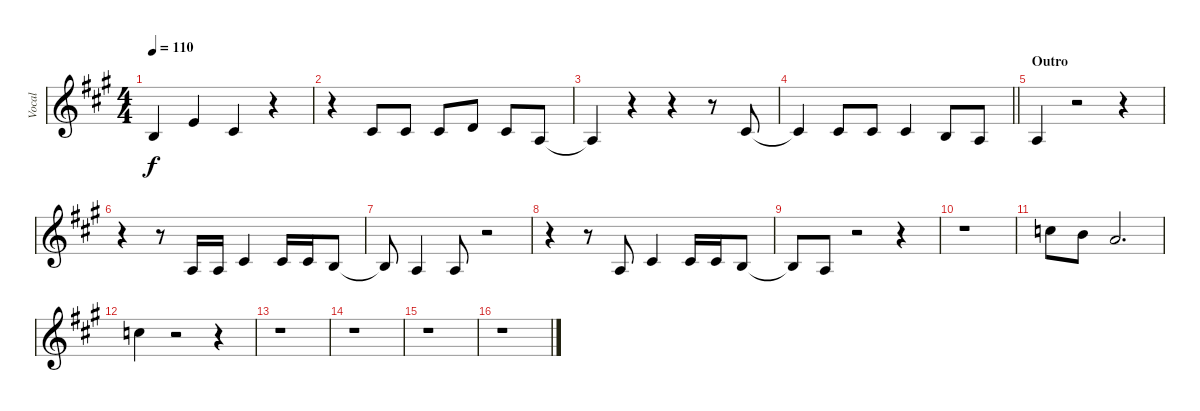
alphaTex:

\track ("Vocal" "Vocal") {instrument lead2sawtooth}
\staff {score}
\tuning (E4 B3 G3 D3 A2 E2) {hide}
\ts (4 4)
\tempo 110
\clef g2
\ks a
0.2.4{dy f} 0.1.4 2.2.4 r.4 |
r.4 2.2.8 2.2.8 2.2.8 3.2.8 2.2.8 2.3.8 |
2.3{t}.4 r.4 r.4 r.8 2.2.8 |
\barLineRight lightlight
2.2{t}.4 2.2.8 2.2.8 2.2.4 0.2.8 2.3.8 |
\section ("" "Outro")
2.3.4 r.2 r.4 |
r.4 r.8 2.3.16 2.3.16 2.2.4 2.2.16 2.2.16 0.2.8 |
0.2{t}.8 2.3.4 2.3.8 r.2 |
r.4 r.8 2.3.8 2.2.4 2.2.16 2.2.16 0.2.8 |
0.2{t}.8 2.3.8 r.2 r.4 |
r.1 |
8.1.8 7.1.8 5.1.2{d} |
8.1.4 r.2 r.4 |
r.1 |
r.1 |
r.1 |
r.1
